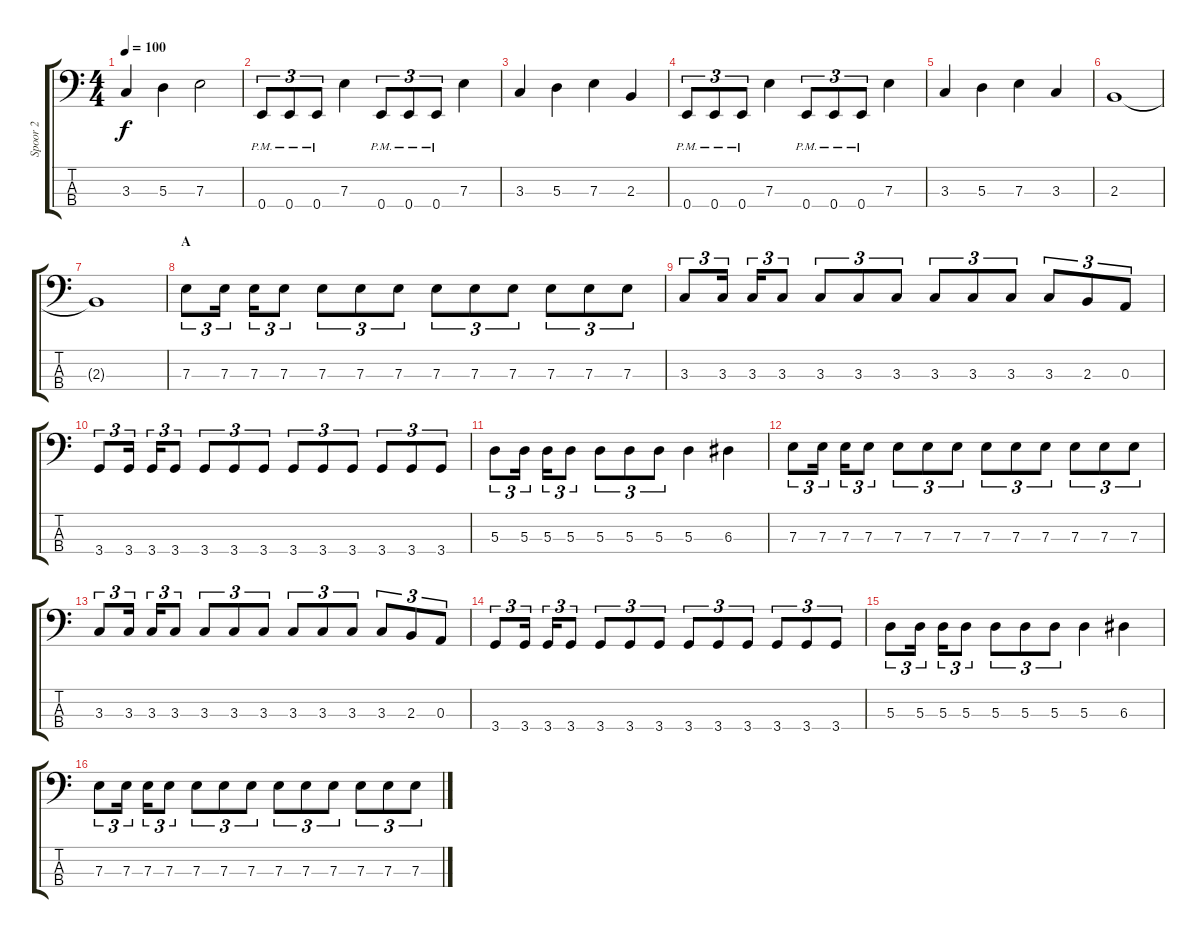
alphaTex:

\track ("Spoor 2" "Spoor 2") {instrument slapbass2}
\staff {score tabs}
\tuning (G2 D2 A1 E1) {hide}
\ts (4 4)
\tempo 100
\clef f4
\ks c
3.3.4{dy f} 5.3.4 7.3.2 |
0.4{pm}.8{tu (3 2)} 0.4{pm}.8{tu (3 2)} 0.4{pm}.8{tu (3 2)} 7.3.4 0.4{pm}.8{tu (3 2)} 0.4{pm}.8{tu (3 2)} 0.4{pm}.8{tu (3 2)} 7.3.4 |
3.3.4 5.3.4 7.3.4 2.3.4 |
0.4{pm}.8{tu (3 2)} 0.4{pm}.8{tu (3 2)} 0.4{pm}.8{tu (3 2)} 7.3.4 0.4{pm}.8{tu (3 2)} 0.4{pm}.8{tu (3 2)} 0.4{pm}.8{tu (3 2)} 7.3.4 |
3.3.4 5.3.4 7.3.4 3.3.4 |
2.3.1 |
2.3{t}.1 |
\section ("" "A")
7.3.8{tu (3 2)} 7.3.16{tu (3 2)} 7.3.16{tu (3 2)} 7.3.8{tu (3 2)} 7.3.8{tu (3 2)} 7.3.8{tu (3 2)} 7.3.8{tu (3 2)} 7.3.8{tu (3 2)} 7.3.8{tu (3 2)} 7.3.8{tu (3 2)} 7.3.8{tu (3 2)} 7.3.8{tu (3 2)} 7.3.8{tu (3 2)} |
3.3.8{tu (3 2)} 3.3.16{tu (3 2)} 3.3.16{tu (3 2)} 3.3.8{tu (3 2)} 3.3.8{tu (3 2)} 3.3.8{tu (3 2)} 3.3.8{tu (3 2)} 3.3.8{tu (3 2)} 3.3.8{tu (3 2)} 3.3.8{tu (3 2)} 3.3.8{tu (3 2)} 2.3.8{tu (3 2)} 0.3.8{tu (3 2)} |
3.4.8{tu (3 2)} 3.4.16{tu (3 2)} 3.4.16{tu (3 2)} 3.4.8{tu (3 2)} 3.4.8{tu (3 2)} 3.4.8{tu (3 2)} 3.4.8{tu (3 2)} 3.4.8{tu (3 2)} 3.4.8{tu (3 2)} 3.4.8{tu (3 2)} 3.4.8{tu (3 2)} 3.4.8{tu (3 2)} 3.4.8{tu (3 2)} |
5.3.8{tu (3 2)} 5.3.16{tu (3 2)} 5.3.16{tu (3 2)} 5.3.8{tu (3 2)} 5.3.8{tu (3 2)} 5.3.8{tu (3 2)} 5.3.8{tu (3 2)} 5.3.4 6.3.4 |
7.3.8{tu (3 2)} 7.3.16{tu (3 2)} 7.3.16{tu (3 2)} 7.3.8{tu (3 2)} 7.3.8{tu (3 2)} 7.3.8{tu (3 2)} 7.3.8{tu (3 2)} 7.3.8{tu (3 2)} 7.3.8{tu (3 2)} 7.3.8{tu (3 2)} 7.3.8{tu (3 2)} 7.3.8{tu (3 2)} 7.3.8{tu (3 2)} |
3.3.8{tu (3 2)} 3.3.16{tu (3 2)} 3.3.16{tu (3 2)} 3.3.8{tu (3 2)} 3.3.8{tu (3 2)} 3.3.8{tu (3 2)} 3.3.8{tu (3 2)} 3.3.8{tu (3 2)} 3.3.8{tu (3 2)} 3.3.8{tu (3 2)} 3.3.8{tu (3 2)} 2.3.8{tu (3 2)} 0.3.8{tu (3 2)} |
3.4.8{tu (3 2)} 3.4.16{tu (3 2)} 3.4.16{tu (3 2)} 3.4.8{tu (3 2)} 3.4.8{tu (3 2)} 3.4.8{tu (3 2)} 3.4.8{tu (3 2)} 3.4.8{tu (3 2)} 3.4.8{tu (3 2)} 3.4.8{tu (3 2)} 3.4.8{tu (3 2)} 3.4.8{tu (3 2)} 3.4.8{tu (3 2)} |
5.3.8{tu (3 2)} 5.3.16{tu (3 2)} 5.3.16{tu (3 2)} 5.3.8{tu (3 2)} 5.3.8{tu (3 2)} 5.3.8{tu (3 2)} 5.3.8{tu (3 2)} 5.3.4 6.3.4 |
7.3.8{tu (3 2)} 7.3.16{tu (3 2)} 7.3.16{tu (3 2)} 7.3.8{tu (3 2)} 7.3.8{tu (3 2)} 7.3.8{tu (3 2)} 7.3.8{tu (3 2)} 7.3.8{tu (3 2)} 7.3.8{tu (3 2)} 7.3.8{tu (3 2)} 7.3.8{tu (3 2)} 7.3.8{tu (3 2)} 7.3.8{tu (3 2)}
